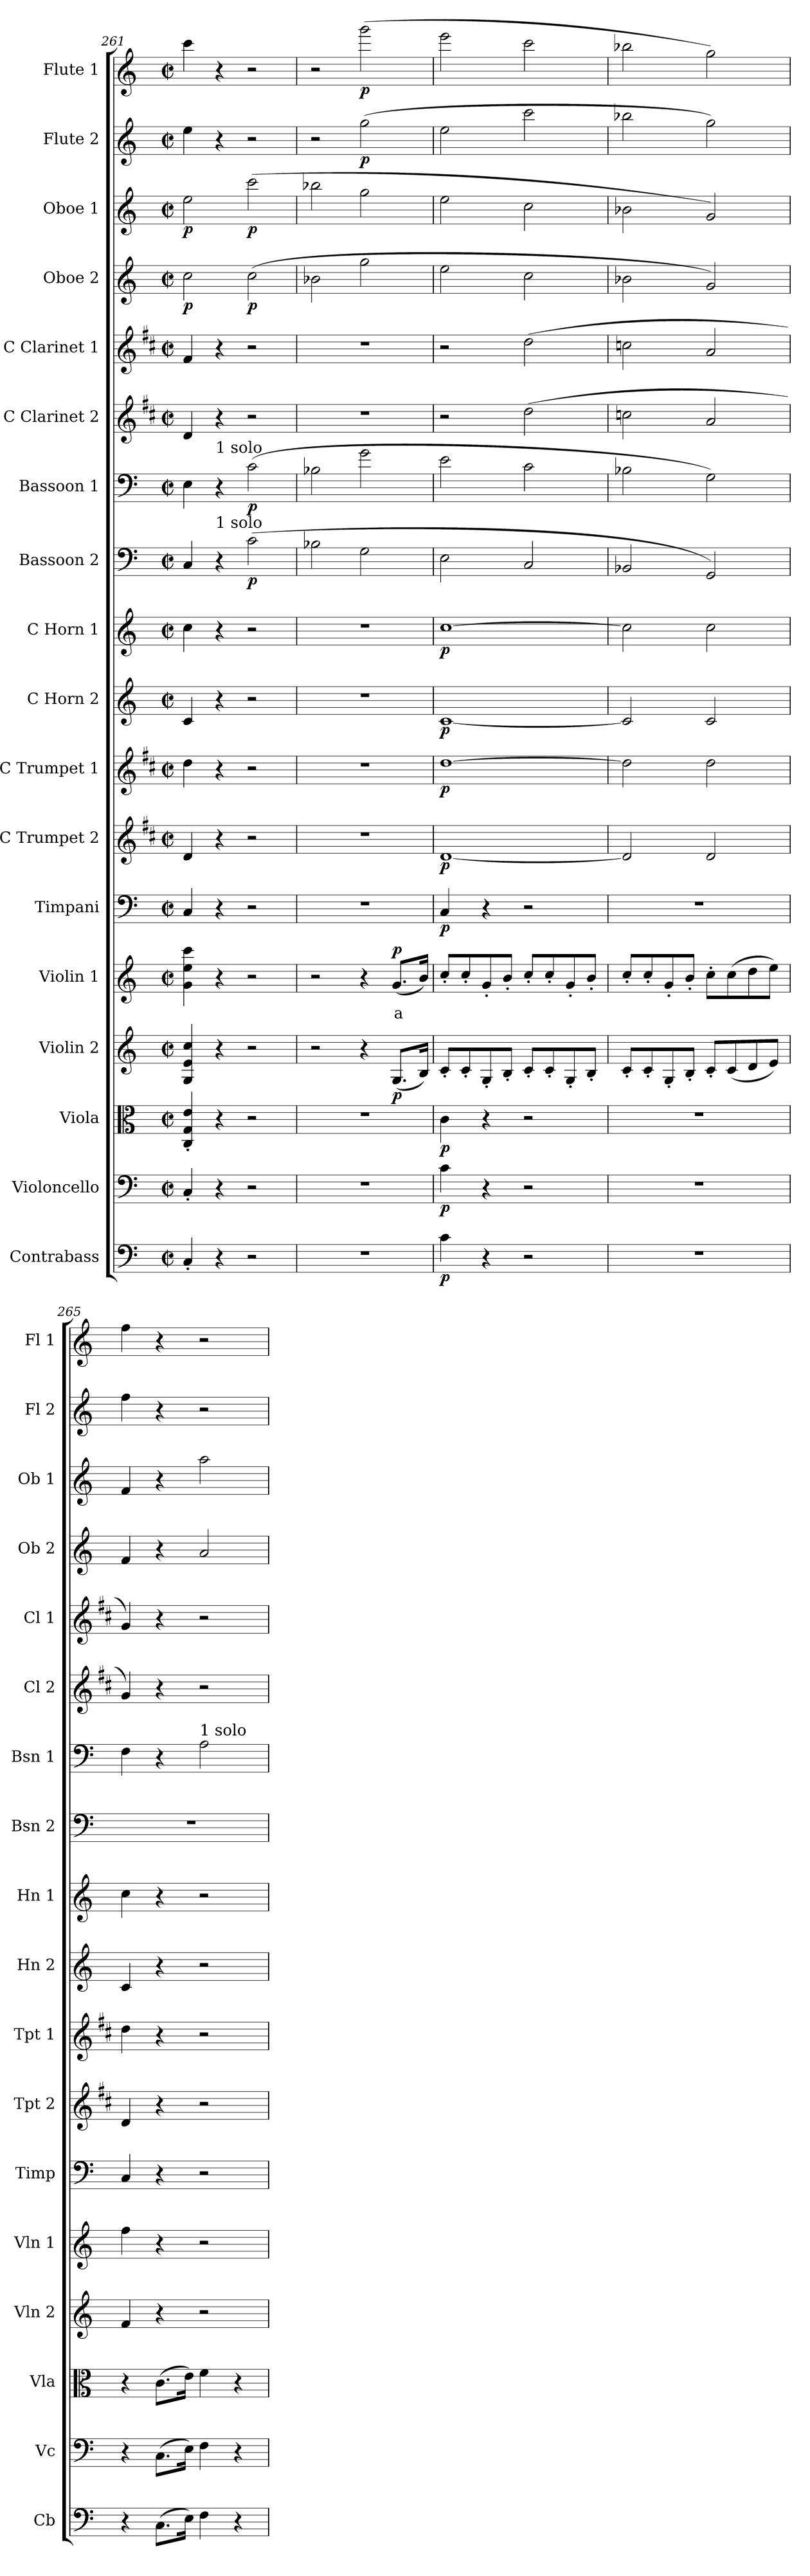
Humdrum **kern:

**kern	**dynam	**kern	**dynam	**kern	**dynam	**kern	**dynam	**kern	**text	**dynam	**kern	**dynam	**kern	**dynam	**kern	**dynam	**kern	**dynam	**kern	**dynam	**kern	**dynam	**kern	**dynam	**kern	**kern	**kern	**dynam	**kern	**dynam	**kern	**dynam	**kern	**dynam
*part18	*part18	*part17	*part17	*part16	*part16	*part15	*part15	*part14	*part14	*part14	*part13	*part13	*part12	*part12	*part11	*part11	*part10	*part10	*part9	*part9	*part8	*part8	*part7	*part7	*part6	*part5	*part4	*part4	*part3	*part3	*part2	*part2	*part1	*part1
*staff18	*staff18	*staff17	*staff17	*staff16	*staff16	*staff15	*staff15	*staff14	*staff14	*staff14	*staff13	*staff13	*staff12	*staff12	*staff11	*staff11	*staff10	*staff10	*staff9	*staff9	*staff8	*staff8	*staff7	*staff7	*staff6	*staff5	*staff4	*staff4	*staff3	*staff3	*staff2	*staff2	*staff1	*staff1
*I"Contrabass	*	*I"Violoncello	*	*I"Viola	*	*I"Violin 2	*	*I"Violin 1	*	*	*I"Timpani	*	*I"C Trumpet 2	*	*I"C Trumpet 1	*	*I"C Horn 2	*	*I"C Horn 1	*	*I"Bassoon 2	*	*I"Bassoon 1	*	*I"C Clarinet 2	*I"C Clarinet 1	*I"Oboe 2	*	*I"Oboe 1	*	*I"Flute 2	*	*I"Flute 1	*
*I'Cb	*	*I'Vc	*	*I'Vla	*	*I'Vln 2	*	*I'Vln 1	*	*	*I'Timp	*	*I'Tpt 2	*	*I'Tpt 1	*	*I'Hn 2	*	*I'Hn 1	*	*I'Bsn 2	*	*I'Bsn 1	*	*I'Cl 2	*I'Cl 1	*I'Ob 2	*	*I'Ob 1	*	*I'Fl 2	*	*I'Fl 1	*
*clefF4	*	*clefF4	*	*clefC3	*	*clefG2	*	*clefG2	*	*	*clefF4	*	*clefG2	*	*clefG2	*	*clefG2	*	*clefG2	*	*clefF4	*	*clefF4	*	*clefG2	*clefG2	*clefG2	*	*clefG2	*	*clefG2	*	*clefG2	*
*ITrd7c12	*	*	*	*	*	*	*	*	*	*	*	*	*ITrd1c2	*	*ITrd1c2	*	*ITrd7c12	*	*ITrd7c12	*	*	*	*	*	*ITrd1c2	*ITrd1c2	*	*	*	*	*	*	*	*
*k[]	*	*k[]	*	*k[]	*	*k[]	*	*k[]	*	*	*k[]	*	*k[]	*	*k[]	*	*k[]	*	*k[]	*	*k[]	*	*k[]	*	*k[]	*k[]	*k[]	*	*k[]	*	*k[]	*	*k[]	*
*M2/2	*	*M2/2	*	*M2/2	*	*M2/2	*	*M2/2	*	*	*M2/2	*	*M2/2	*	*M2/2	*	*M2/2	*	*M2/2	*	*M2/2	*	*M2/2	*	*M2/2	*M2/2	*M2/2	*	*M2/2	*	*M2/2	*	*M2/2	*
*met(c|)	*	*met(c|)	*	*met(c|)	*	*met(c|)	*	*met(c|)	*	*	*met(c|)	*	*met(c|)	*	*met(c|)	*	*met(c|)	*	*met(c|)	*	*met(c|)	*	*met(c|)	*	*met(c|)	*met(c|)	*met(c|)	*	*met(c|)	*	*met(c|)	*	*met(c|)	*
=261	=261	=261	=261	=261	=261	=261	=261	=261	=261	=261	=261	=261	=261	=261	=261	=261	=261	=261	=261	=261	=261	=261	=261	=261	=261	=261	=261	=261	=261	=261	=261	=261	=261	=261
!	!	!	!	!	!	!	!	!	!	!	!	!	!	!	!	!	!	!	!	!	!	!	!	!	!	!	!	!LO:DY:b	!	!LO:DY:b	!	!	!	!
4CC'/	.	4C'/	.	4C/' 4G/' 4e/'	.	4G/ 4e/ 4cc/	.	4g\ 4ee\ 4ccc\	.	.	4C/	.	4c/	.	4cc\	.	4C/	.	4c\	.	4C/	.	4E\	.	4c/	4e/	2cc\	p	2ee\	p	4ee\	.	4ccc\	.
!	!	!	!	!	!	!	!	!	!	!	!	!	!	!	!	!	!	!	!	!	!	!	!LO:TX:a:t=1 solo	!	!	!	!	!	!	!	!	!	!	!
!	!	!	!	!	!	!	!	!	!	!	!	!	!	!	!	!	!	!	!	!	!LO:TX:a:t=1 solo	!	!	!	!	!	!	!	!	!	!	!	!	!
4r	.	4r	.	4r	.	4r	.	4r	.	.	4r	.	4r	.	4r	.	4r	.	4r	.	4r	.	4r	.	4r	4r	.	.	.	.	4r	.	4r	.
!	!	!	!	!	!	!	!	!	!	!	!	!	!	!	!	!	!	!	!	!	!	!LO:DY:b	!	!LO:DY:b	!	!	!	!LO:DY:b	!	!LO:DY:b	!	!	!	!
2r	.	2r	.	2r	.	2r	.	2r	.	.	2r	.	2r	.	2r	.	2r	.	2r	.	(2c\	p	(2c\	p	2r	2r	(2cc\	p	(2ccc\	p	2r	.	2r	.
=262	=262	=262	=262	=262	=262	=262	=262	=262	=262	=262	=262	=262	=262	=262	=262	=262	=262	=262	=262	=262	=262	=262	=262	=262	=262	=262	=262	=262	=262	=262	=262	=262	=262	=262
1r	.	1r	.	1r	.	2r	.	2r	.	.	1r	.	1r	.	1r	.	1r	.	1r	.	2B-X\	.	2B-X\	.	1r	1r	2b-X\	.	2bb-X\	.	2r	.	2r	.
!	!	!	!	!	!	!	!	!	!	!	!	!	!	!	!	!	!	!	!	!	!	!	!	!	!	!	!	!	!	!	!	!LO:DY:b	!	!LO:DY:b
.	.	.	.	.	.	4r	.	4r	.	.	.	.	.	.	.	.	.	.	.	.	2G\	.	2g\	.	.	.	2gg\	.	2gg\	.	(2gg\	p	(2ggg\	p
!	!	!	!	!	!	!	!LO:DY:b	!	!LO:LY:b:color=#FF0000	!LO:DY:b	!	!	!	!	!	!	!	!	!	!	!	!	!	!	!	!	!	!	!	!	!	!	!	!
.	.	.	.	.	.	(8.G/L	p	(8.g/L	a	p	.	.	.	.	.	.	.	.	.	.	.	.	.	.	.	.	.	.	.	.	.	.	.	.
.	.	.	.	.	.	16B/Jk)	.	16b/Jk)	.	.	.	.	.	.	.	.	.	.	.	.	.	.	.	.	.	.	.	.	.	.	.	.	.	.
=263	=263	=263	=263	=263	=263	=263	=263	=263	=263	=263	=263	=263	=263	=263	=263	=263	=263	=263	=263	=263	=263	=263	=263	=263	=263	=263	=263	=263	=263	=263	=263	=263	=263	=263
!	!LO:DY:b	!	!LO:DY:b	!	!LO:DY:b	!	!	!	!	!	!	!LO:DY:b	!	!LO:DY:b	!	!LO:DY:b	!	!LO:DY:b	!	!LO:DY:b	!	!	!	!	!	!	!	!	!	!	!	!	!	!
4C\	p	4c\	p	4c\	p	8c'/L	.	8cc'/L	.	.	4C/	p	[1c	p	[1cc	p	[1C	p	[1c	p	2E\	.	2e\	.	2r	2r	2ee\	.	2ee\	.	2ee\	.	2eee\	.
.	.	.	.	.	.	8c'/	.	8cc'/	.	.	.	.	.	.	.	.	.	.	.	.	.	.	.	.	.	.	.	.	.	.	.	.	.	.
4r	.	4r	.	4r	.	8G'/	.	8g'/	.	.	4r	.	.	.	.	.	.	.	.	.	.	.	.	.	.	.	.	.	.	.	.	.	.	.
.	.	.	.	.	.	8B'/J	.	8b'/J	.	.	.	.	.	.	.	.	.	.	.	.	.	.	.	.	.	.	.	.	.	.	.	.	.	.
2r	.	2r	.	2r	.	8c'/L	.	8cc'/L	.	.	2r	.	.	.	.	.	.	.	.	.	2C/	.	2c\	.	(2cc\	(2cc\	2cc\	.	2cc\	.	2ccc\	.	2ccc\	.
.	.	.	.	.	.	8c'/	.	8cc'/	.	.	.	.	.	.	.	.	.	.	.	.	.	.	.	.	.	.	.	.	.	.	.	.	.	.
.	.	.	.	.	.	8G'/	.	8g'/	.	.	.	.	.	.	.	.	.	.	.	.	.	.	.	.	.	.	.	.	.	.	.	.	.	.
.	.	.	.	.	.	8B'/J	.	8b'/J	.	.	.	.	.	.	.	.	.	.	.	.	.	.	.	.	.	.	.	.	.	.	.	.	.	.
=264	=264	=264	=264	=264	=264	=264	=264	=264	=264	=264	=264	=264	=264	=264	=264	=264	=264	=264	=264	=264	=264	=264	=264	=264	=264	=264	=264	=264	=264	=264	=264	=264	=264	=264
1r	.	1r	.	1r	.	8c'/L	.	8cc'/L	.	.	1r	.	2c/]	.	2cc\]	.	2C/]	.	2c\]	.	2BB-X/	.	2B-X\	.	2b-X\	2b-X\	2b-X\	.	2b-X\	.	2bb-X\	.	2bb-X\	.
.	.	.	.	.	.	8c'/	.	8cc'/	.	.	.	.	.	.	.	.	.	.	.	.	.	.	.	.	.	.	.	.	.	.	.	.	.	.
.	.	.	.	.	.	8G'/	.	8g'/	.	.	.	.	.	.	.	.	.	.	.	.	.	.	.	.	.	.	.	.	.	.	.	.	.	.
.	.	.	.	.	.	8B'/J	.	8b'/J	.	.	.	.	.	.	.	.	.	.	.	.	.	.	.	.	.	.	.	.	.	.	.	.	.	.
.	.	.	.	.	.	8c'/L	.	8cc'\L	.	.	.	.	2c/	.	2cc\	.	2C/	.	2c\	.	2GG/)	.	2G\)	.	2g/	2g/	2g/)	.	2g/)	.	2gg\)	.	2gg\)	.
.	.	.	.	.	.	(8c/	.	(8cc\	.	.	.	.	.	.	.	.	.	.	.	.	.	.	.	.	.	.	.	.	.	.	.	.	.	.
.	.	.	.	.	.	8d/	.	8dd\	.	.	.	.	.	.	.	.	.	.	.	.	.	.	.	.	.	.	.	.	.	.	.	.	.	.
.	.	.	.	.	.	8e/J)	.	8ee\J)	.	.	.	.	.	.	.	.	.	.	.	.	.	.	.	.	.	.	.	.	.	.	.	.	.	.
=265	=265	=265	=265	=265	=265	=265	=265	=265	=265	=265	=265	=265	=265	=265	=265	=265	=265	=265	=265	=265	=265	=265	=265	=265	=265	=265	=265	=265	=265	=265	=265	=265	=265	=265
4r	.	4r	.	4r	.	4f/	.	4ff\	.	.	4C/	.	4c/	.	4cc\	.	4C/	.	4c\	.	1r	.	4F\	.	4f/)	4f/)	4f/	.	4f/	.	4ff\	.	4ff\	.
(8.CC\L	.	(8.C\L	.	(8.c\L	.	4r	.	4r	.	.	4r	.	4r	.	4r	.	4r	.	4r	.	.	.	4r	.	4r	4r	4r	.	4r	.	4r	.	4r	.
16EE\Jk)	.	16E\Jk)	.	16e\Jk)	.	.	.	.	.	.	.	.	.	.	.	.	.	.	.	.	.	.	.	.	.	.	.	.	.	.	.	.	.	.
!	!	!	!	!	!	!	!	!	!	!	!	!	!	!	!	!	!	!	!	!	!	!	!LO:TX:a:t=1 solo	!	!	!	!	!	!	!	!	!	!	!
4FF\	.	4F\	.	4f\	.	2r	.	2r	.	.	2r	.	2r	.	2r	.	2r	.	2r	.	.	.	2A\	.	2r	2r	2a/	.	2aa\	.	2r	.	2r	.
4r	.	4r	.	4r	.	.	.	.	.	.	.	.	.	.	.	.	.	.	.	.	.	.	.	.	.	.	.	.	.	.	.	.	.	.
=	=	=	=	=	=	=	=	=	=	=	=	=	=	=	=	=	=	=	=	=	=	=	=	=	=	=	=	=	=	=	=	=	=	=
*-	*-	*-	*-	*-	*-	*-	*-	*-	*-	*-	*-	*-	*-	*-	*-	*-	*-	*-	*-	*-	*-	*-	*-	*-	*-	*-	*-	*-	*-	*-	*-	*-	*-	*-
